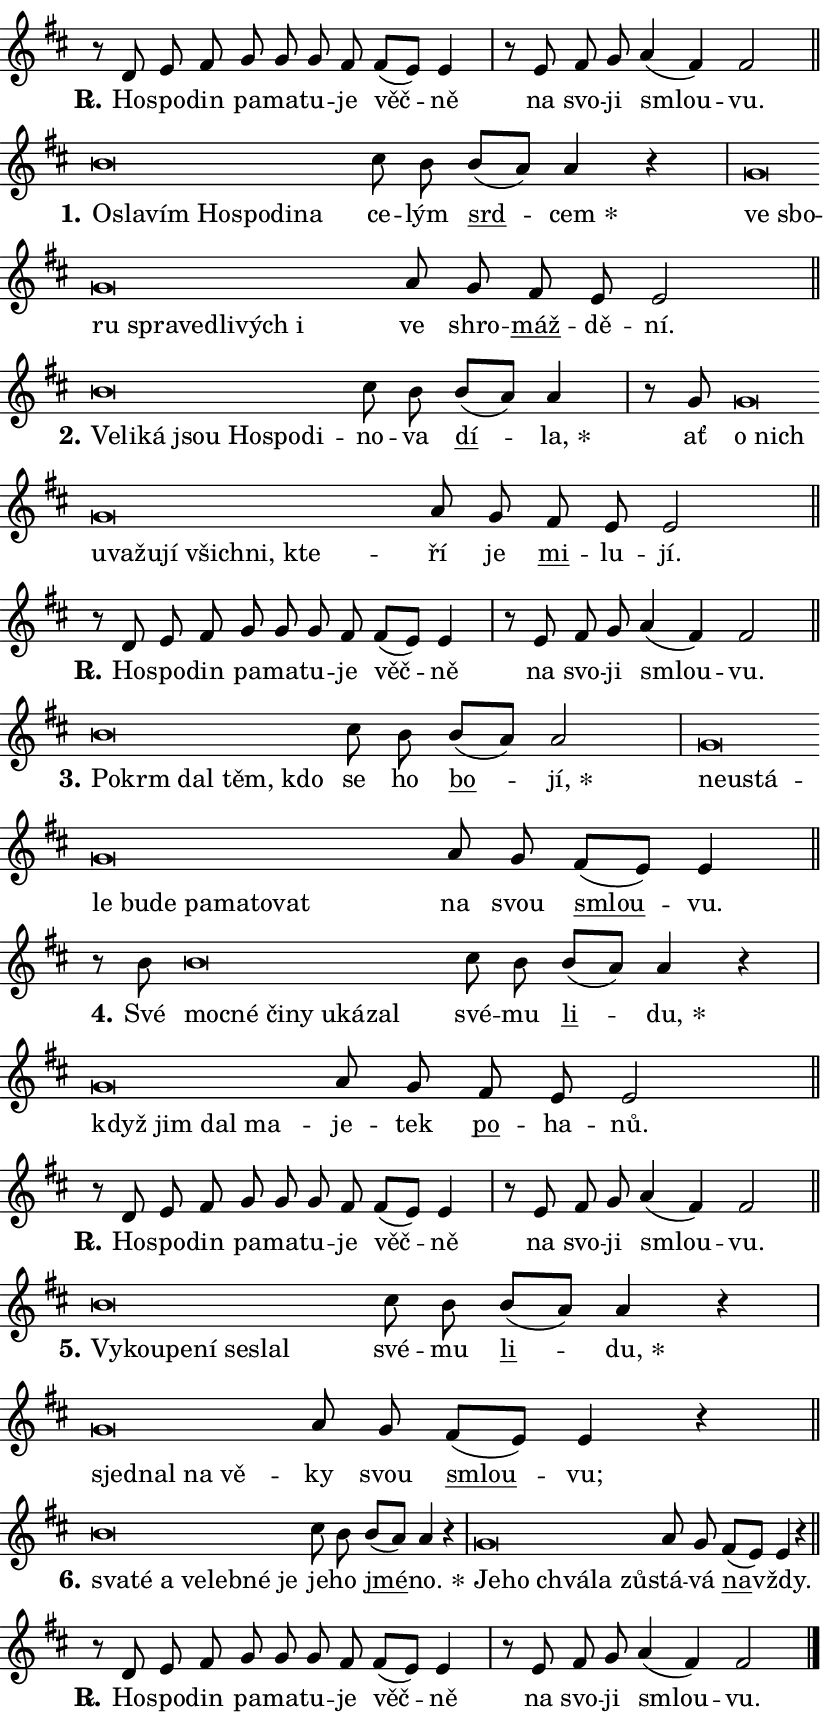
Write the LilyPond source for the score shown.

\version "2.24.0"
\header { tagline = "" }
\paper {
  indent = 0\cm
  top-margin = 0\cm
  right-margin = 0.13\cm % to fit lyric hyphens
  bottom-margin = 0\cm
  left-margin = 0\cm
  paper-width = 14\cm
  page-breaking = #ly:one-page-breaking
  system-system-spacing.basic-distance = #11
  score-system-spacing.basic-distance = #11
  ragged-last = ##f
}


%% Author: Thomas Morley
%% https://lists.gnu.org/archive/html/lilypond-user/2020-05/msg00002.html
#(define (line-position grob)
"Returns position of @var[grob} in current system:
   @code{'start}, if at first time-step
   @code{'end}, if at last time-step
   @code{'middle} otherwise
"
  (let* ((col (ly:item-get-column grob))
         (ln (ly:grob-object col 'left-neighbor))
         (rn (ly:grob-object col 'right-neighbor))
         (col-to-check-left (if (ly:grob? ln) ln col))
         (col-to-check-right (if (ly:grob? rn) rn col))
         (break-dir-left
           (and
             (ly:grob-property col-to-check-left 'non-musical #f)
             (ly:item-break-dir col-to-check-left)))
         (break-dir-right
           (and
             (ly:grob-property col-to-check-right 'non-musical #f)
             (ly:item-break-dir col-to-check-right))))
        (cond ((eqv? 1 break-dir-left) 'start)
              ((eqv? -1 break-dir-right) 'end)
              (else 'middle))))

#(define (tranparent-at-line-position vctor)
  (lambda (grob)
  "Relying on @code{line-position} select the relevant enry from @var{vctor}.
Used to determine transparency,"
    (case (line-position grob)
      ((end) (not (vector-ref vctor 0)))
      ((middle) (not (vector-ref vctor 1)))
      ((start) (not (vector-ref vctor 2))))))

noteHeadBreakVisibility =
#(define-music-function (break-visibility)(vector?)
"Makes @code{NoteHead}s transparent relying on @var{break-visibility}"
#{
  \override NoteHead.transparent =
    #(tranparent-at-line-position break-visibility)
#})

#(define delete-ledgers-for-transparent-note-heads
  (lambda (grob)
    "Reads whether a @code{NoteHead} is transparent.
If so this @code{NoteHead} is removed from @code{'note-heads} from
@var{grob}, which is supposed to be @code{LedgerLineSpanner}.
As a result ledgers are not printed for this @code{NoteHead}"
    (let* ((nhds-array (ly:grob-object grob 'note-heads))
           (nhds-list
             (if (ly:grob-array? nhds-array)
                 (ly:grob-array->list nhds-array)
                 '()))
           ;; Relies on the transparent-property being done before
           ;; Staff.LedgerLineSpanner.after-line-breaking is executed.
           ;; This is fragile ...
           (to-keep
             (remove
               (lambda (nhd)
                 (ly:grob-property nhd 'transparent #f))
               nhds-list)))
      ;; TODO find a better method to iterate over grob-arrays, similiar
      ;; to filter/remove etc for lists
      ;; For now rebuilt from scratch
      (set! (ly:grob-object grob 'note-heads)  '())
      (for-each
        (lambda (nhd)
          (ly:pointer-group-interface::add-grob grob 'note-heads nhd))
        to-keep))))

squashNotes = {
  \override NoteHead.X-extent = #'(-0.2 . 0.2)
  \override NoteHead.Y-extent = #'(-0.75 . 0)
  \override NoteHead.stencil =
    #(lambda (grob)
       (let ((pos (ly:grob-property grob 'staff-position)))
         (begin
           (if (< pos -7) (display "ERROR: Lower brevis then expected\n") (display ""))
           (if (<= pos -6) ly:text-interface::print ly:note-head::print))))
}
unSquashNotes = {
  \revert NoteHead.X-extent
  \revert NoteHead.Y-extent
  \revert NoteHead.stencil
}

hideNotes = \noteHeadBreakVisibility #begin-of-line-visible
unHideNotes = \noteHeadBreakVisibility #all-visible

% work-around for resetting accidentals
% https://lilypond.org/doc/v2.23/Documentation/notation/displaying-rhythms#unmetered-music
cadenzaMeasure = {
  \cadenzaOff
  \partial 1024 s1024
  \cadenzaOn
}

#(define-markup-command (accent layout props text) (markup?)
  "Underline accented syllable"
  (interpret-markup layout props
    #{\markup \override #'(offset . 4.3) \underline { #text }#}))

responsum = \markup \concat {
  "R" \hspace #-1.05 \path #0.1 #'((moveto 0 0.07) (lineto 0.9 0.8)) \hspace #0.05 "."
}

spaceSize = #0.6828661417322834 % exact space size for TeX Gyre Schola

\layout {
  \context {
    \Staff
    \remove "Time_signature_engraver"
    \override LedgerLineSpanner.after-line-breaking = #delete-ledgers-for-transparent-note-heads
  }
  \context {
    \Lyrics {
      \override LyricSpace.minimum-distance = \spaceSize
      \override LyricText.font-name = #"TeX Gyre Schola"
      \override LyricText.font-size = 1
      \override StanzaNumber.font-name = #"TeX Gyre Schola Bold"
      \override StanzaNumber.font-size = 1
    }
  }
  \context {
    \Score 
    \override NoteHead.text =
      #(lambda (grob) 
        (let ((pos (ly:grob-property grob 'staff-position)))
          #{\markup {
            \combine
              \halign #-0.55 \raise #(if (= pos -6) 0 0.5) \override #'(thickness . 2) \draw-line #'(3.2 . 0)
              \musicglyph "noteheads.sM1"
          }#}))
  }
}

% magnetic-lyrics.ily
%
%   written by
%     Jean Abou Samra <jean@abou-samra.fr>
%     Werner Lemberg <wl@gnu.org>
%
%   adapted by
%     Jiri Hon <jiri.hon@gmail.com>
%
% Version 2022-Apr-15

% https://www.mail-archive.com/lilypond-user@gnu.org/msg149350.html

#(define (Left_hyphen_pointer_engraver context)
   "Collect syllable-hyphen-syllable occurrences in lyrics and store
them in properties.  This engraver only looks to the left.  For
example, if the lyrics input is @code{foo -- bar}, it does the
following.

@itemize @bullet
@item
Set the @code{text} property of the @code{LyricHyphen} grob between
@q{foo} and @q{bar} to @code{foo}.

@item
Set the @code{left-hyphen} property of the @code{LyricText} grob with
text @q{foo} to the @code{LyricHyphen} grob between @q{foo} and
@q{bar}.
@end itemize

Use this auxiliary engraver in combination with the
@code{lyric-@/text::@/apply-@/magnetic-@/offset!} hook."
   (let ((hyphen #f)
         (text #f))
     (make-engraver
      (acknowledgers
       ((lyric-syllable-interface engraver grob source-engraver)
        (set! text grob)))
      (end-acknowledgers
       ((lyric-hyphen-interface engraver grob source-engraver)
        ;(when (not (grob::has-interface grob 'lyric-space-interface))
          (set! hyphen grob)));)
      ((stop-translation-timestep engraver)
       (when (and text hyphen)
         (ly:grob-set-object! text 'left-hyphen hyphen))
       (set! text #f)
       (set! hyphen #f)))))

#(define (lyric-text::apply-magnetic-offset! grob)
   "If the space between two syllables is less than the value in
property @code{LyricText@/.details@/.squash-threshold}, move the right
syllable to the left so that it gets concatenated with the left
syllable.

Use this function as a hook for
@code{LyricText@/.after-@/line-@/breaking} if the
@code{Left_@/hyphen_@/pointer_@/engraver} is active."
   (let ((hyphen (ly:grob-object grob 'left-hyphen #f)))
     (when hyphen
       (let ((left-text (ly:spanner-bound hyphen LEFT)))
         (when (grob::has-interface left-text 'lyric-syllable-interface)
           (let* ((common (ly:grob-common-refpoint grob left-text X))
                  (this-x-ext (ly:grob-extent grob common X))
                  (left-x-ext
                   (begin
                     ;; Trigger magnetism for left-text.
                     (ly:grob-property left-text 'after-line-breaking)
                     (ly:grob-extent left-text common X)))
                  ;; `delta` is the gap width between two syllables.
                  (delta (- (interval-start this-x-ext)
                            (interval-end left-x-ext)))
                  (details (ly:grob-property grob 'details))
                  (threshold (assoc-get 'squash-threshold details 0.2)))
             (when (< delta threshold)
               (let* (;; We have to manipulate the input text so that
                      ;; ligatures crossing syllable boundaries are not
                      ;; disabled.  For languages based on the Latin
                      ;; script this is essentially a beautification.
                      ;; However, for non-Western scripts it can be a
                      ;; necessity.
                      (lt (ly:grob-property left-text 'text))
                      (rt (ly:grob-property grob 'text))
                      (is-space (grob::has-interface hyphen 'lyric-space-interface))
                      (space (if is-space " " ""))
                      (extra-delta (if is-space spaceSize 0))
                      ;; Append new syllable.
                      (ltrt-space (if (and (string? lt) (string? rt))
                                (string-append lt space rt)
                                (make-concat-markup (list lt space rt))))
                      ;; Right-align `ltrt` to the right side.
                      (ltrt-space-markup (grob-interpret-markup
                               grob
                               (make-translate-markup
                                (cons (interval-length this-x-ext) 0)
                                (make-right-align-markup ltrt-space)))))
                 (begin
                   ;; Don't print `left-text`.
                   (ly:grob-set-property! left-text 'stencil #f)
                   ;; Set text and stencil (which holds all collected
                   ;; syllables so far) and shift it to the left.
                   (ly:grob-set-property! grob 'text ltrt-space)
                   (ly:grob-set-property! grob 'stencil ltrt-space-markup)
                   (ly:grob-translate-axis! grob (- (- delta extra-delta)) X))))))))))


#(define (lyric-hyphen::displace-bounds-first grob)
   ;; Make very sure this callback isn't triggered too early.
   (let ((left (ly:spanner-bound grob LEFT))
         (right (ly:spanner-bound grob RIGHT)))
     (ly:grob-property left 'after-line-breaking)
     (ly:grob-property right 'after-line-breaking)
     (ly:lyric-hyphen::print grob)))

squashThreshold = #0.4

\layout {
  \context {
    \Lyrics
    \consists #Left_hyphen_pointer_engraver
    \override LyricText.after-line-breaking =
      #lyric-text::apply-magnetic-offset!
    \override LyricHyphen.stencil = #lyric-hyphen::displace-bounds-first
    \override LyricText.details.squash-threshold = \squashThreshold
    \override LyricHyphen.minimum-distance = 0
    \override LyricHyphen.minimum-length = \squashThreshold
  }
}

squashText = \override LyricText.details.squash-threshold = 9999
unSquashText = \override LyricText.details.squash-threshold = \squashThreshold

leftText = \override LyricText.self-alignment-X = #LEFT
unLeftText = \revert LyricText.self-alignment-X

starOffset = #(lambda (grob) 
                (let ((x_offset (ly:self-alignment-interface::aligned-on-x-parent grob)))
                  (if (= x_offset 0) 0 (+ x_offset 1.2))))

star = #(define-music-function (syllable)(string?)
"Append star separator at the end of a syllable"
#{
  \once \override LyricText.X-offset = #starOffset
  \lyricmode { \markup {
    #syllable
    \override #'((font-name . "TeX Gyre Schola Bold")) \hspace #0.2 \lower #0.65 \larger "*"
  } }
#})

starAccent = #(define-music-function (syllable)(string?)
"Append star separator at the end of a syllable and make accent"
#{
  \once \override LyricText.X-offset = #starOffset
  \lyricmode { \markup {
    \accent #syllable
    \override #'((font-name . "TeX Gyre Schola Bold")) \hspace #0.2 \lower #0.65 \larger "*"
  } }
#})

breath = #(define-music-function (syllable)(string?)
"Append breathing indicator at the end of a syllable"
#{
  \lyricmode { \markup { #syllable "+" } }
#})

optionalBreath = #(define-music-function (syllable)(string?)
"Append optional breathing indicator at the end of a syllable"
#{
  \lyricmode { \markup { #syllable "(+)" } }
#})


\score {
    <<
        \new Voice = "melody" { \cadenzaOn \key d \major \relative { r8 d' e fis g g g fis \bar "" fis[( e)] e4 \cadenzaMeasure \bar "|" r8 e fis g \bar "" a4( fis) fis2 \cadenzaMeasure \bar "||" \break } }
        \new Lyrics \lyricsto "melody" { \lyricmode { \set stanza = \responsum
Ho -- spo -- din pa -- ma -- tu -- je věč -- ně na svo -- ji smlou -- vu. } }
    >>
    \layout {}
}

\score {
    <<
        \new Voice = "melody" { \cadenzaOn \key d \major \relative { \squashNotes b'\breve*1/16 \hideNotes \breve*1/16 \bar "" \breve*1/16 \bar "" \breve*1/16 \bar "" \breve*1/16 \bar "" \breve*1/16 \breve*1/16 \bar "" \unHideNotes \unSquashNotes cis8 b \bar "" b[( a)] a4 r \cadenzaMeasure \bar "|" \squashNotes g\breve*1/16 \hideNotes \breve*1/16 \bar "" \breve*1/16 \bar "" \breve*1/16 \bar "" \breve*1/16 \bar "" \breve*1/16 \bar "" \breve*1/16 \breve*1/16 \bar "" \unHideNotes \unSquashNotes a8 g \bar "" fis e e2 \cadenzaMeasure \bar "||" \break } }
        \new Lyrics \lyricsto "melody" { \lyricmode { \set stanza = "1."
\leftText O -- \squashText sla -- vím Ho -- spo -- di -- na \unLeftText \unSquashText ce -- lým \markup \accent srd -- \star cem \leftText ve \squashText sbo -- ru spra -- ve -- dli -- vých i \unLeftText \unSquashText ve shro -- \markup \accent máž -- dě -- ní. } }
    >>
    \layout {}
}

\score {
    <<
        \new Voice = "melody" { \cadenzaOn \key d \major \relative { \squashNotes b'\breve*1/16 \hideNotes \breve*1/16 \bar "" \breve*1/16 \bar "" \breve*1/16 \bar "" \breve*1/16 \bar "" \breve*1/16 \breve*1/16 \bar "" \unHideNotes \unSquashNotes cis8 b \bar "" b[( a)] a4 \cadenzaMeasure \bar "|" r8 g \squashNotes g\breve*1/16 \hideNotes \breve*1/16 \bar "" \breve*1/16 \bar "" \breve*1/16 \bar "" \breve*1/16 \bar "" \breve*1/16 \bar "" \breve*1/16 \bar "" \breve*1/16 \breve*1/16 \bar "" \unHideNotes \unSquashNotes a8 g \bar "" fis e e2 \cadenzaMeasure \bar "||" \break } }
        \new Lyrics \lyricsto "melody" { \lyricmode { \set stanza = "2."
\leftText Ve -- \squashText li -- ká jsou Ho -- spo -- di -- \unLeftText \unSquashText no -- va \markup \accent dí -- \star la, ať \leftText o \squashText nich u -- va -- žu -- jí všich -- ni, kte -- \unLeftText \unSquashText ří je \markup \accent mi -- lu -- jí. } }
    >>
    \layout {}
}

\score {
    <<
        \new Voice = "melody" { \cadenzaOn \key d \major \relative { r8 d' e fis g g g fis \bar "" fis[( e)] e4 \cadenzaMeasure \bar "|" r8 e fis g \bar "" a4( fis) fis2 \cadenzaMeasure \bar "||" \break } }
        \new Lyrics \lyricsto "melody" { \lyricmode { \set stanza = \responsum
Ho -- spo -- din pa -- ma -- tu -- je věč -- ně na svo -- ji smlou -- vu. } }
    >>
    \layout {}
}

\score {
    <<
        \new Voice = "melody" { \cadenzaOn \key d \major \relative { \squashNotes b'\breve*1/16 \hideNotes \breve*1/16 \bar "" \breve*1/16 \bar "" \breve*1/16 \breve*1/16 \bar "" \unHideNotes \unSquashNotes cis8 b \bar "" b[( a)] a2 \cadenzaMeasure \bar "|" \squashNotes g\breve*1/16 \hideNotes \breve*1/16 \bar "" \breve*1/16 \bar "" \breve*1/16 \bar "" \breve*1/16 \bar "" \breve*1/16 \bar "" \breve*1/16 \bar "" \breve*1/16 \bar "" \breve*1/16 \breve*1/16 \bar "" \unHideNotes \unSquashNotes a8 g \bar "" fis[( e)] e4 \cadenzaMeasure \bar "||" \break } }
        \new Lyrics \lyricsto "melody" { \lyricmode { \set stanza = "3."
\leftText Po -- \squashText krm dal těm, kdo \unLeftText \unSquashText se ho \markup \accent bo -- \star jí, \leftText ne -- \squashText u -- stá -- le bu -- de pa -- ma -- to -- vat \unLeftText \unSquashText na svou \markup \accent smlou -- vu. } }
    >>
    \layout {}
}

\score {
    <<
        \new Voice = "melody" { \cadenzaOn \key d \major \relative { r8 b' \squashNotes b\breve*1/16 \hideNotes \breve*1/16 \bar "" \breve*1/16 \bar "" \breve*1/16 \bar "" \breve*1/16 \bar "" \breve*1/16 \breve*1/16 \bar "" \unHideNotes \unSquashNotes cis8 b \bar "" b[( a)] a4 r \cadenzaMeasure \bar "|" \squashNotes g\breve*1/16 \hideNotes \breve*1/16 \bar "" \breve*1/16 \breve*1/16 \bar "" \unHideNotes \unSquashNotes a8 g \bar "" fis e e2 \cadenzaMeasure \bar "||" \break } }
        \new Lyrics \lyricsto "melody" { \lyricmode { \set stanza = "4."
Své \leftText moc -- \squashText né či -- ny u -- ká -- zal \unLeftText \unSquashText své -- mu \markup \accent li -- \star du, \leftText když \squashText jim dal ma -- \unLeftText \unSquashText je -- tek \markup \accent po -- ha -- nů. } }
    >>
    \layout {}
}

\score {
    <<
        \new Voice = "melody" { \cadenzaOn \key d \major \relative { r8 d' e fis g g g fis \bar "" fis[( e)] e4 \cadenzaMeasure \bar "|" r8 e fis g \bar "" a4( fis) fis2 \cadenzaMeasure \bar "||" \break } }
        \new Lyrics \lyricsto "melody" { \lyricmode { \set stanza = \responsum
Ho -- spo -- din pa -- ma -- tu -- je věč -- ně na svo -- ji smlou -- vu. } }
    >>
    \layout {}
}

\score {
    <<
        \new Voice = "melody" { \cadenzaOn \key d \major \relative { \squashNotes b'\breve*1/16 \hideNotes \breve*1/16 \bar "" \breve*1/16 \bar "" \breve*1/16 \bar "" \breve*1/16 \breve*1/16 \bar "" \unHideNotes \unSquashNotes cis8 b \bar "" b[( a)] a4 r \cadenzaMeasure \bar "|" \squashNotes g\breve*1/16 \hideNotes \breve*1/16 \bar "" \breve*1/16 \breve*1/16 \bar "" \unHideNotes \unSquashNotes a8 g \bar "" fis[( e)] e4 r \cadenzaMeasure \bar "||" \break } }
        \new Lyrics \lyricsto "melody" { \lyricmode { \set stanza = "5."
\leftText Vy -- \squashText kou -- pe -- ní se -- slal \unLeftText \unSquashText své -- mu \markup \accent li -- \star du, \leftText sjed -- \squashText nal na vě -- \unLeftText \unSquashText ky svou \markup \accent smlou -- vu; } }
    >>
    \layout {}
}

\score {
    <<
        \new Voice = "melody" { \cadenzaOn \key d \major \relative { \squashNotes b'\breve*1/16 \hideNotes \breve*1/16 \bar "" \breve*1/16 \bar "" \breve*1/16 \bar "" \breve*1/16 \bar "" \breve*1/16 \breve*1/16 \bar "" \unHideNotes \unSquashNotes cis8 b \bar "" b[( a)] a4 r \cadenzaMeasure \bar "|" \squashNotes g\breve*1/16 \hideNotes \breve*1/16 \bar "" \breve*1/16 \bar "" \breve*1/16 \breve*1/16 \bar "" \unHideNotes \unSquashNotes a8 g \bar "" fis[( e)] e4 r \cadenzaMeasure \bar "||" \break } }
        \new Lyrics \lyricsto "melody" { \lyricmode { \set stanza = "6."
\leftText sva -- \squashText té a ve -- leb -- né je \unLeftText \unSquashText je -- ho \markup \accent jmé -- \star no. \leftText Je -- \squashText ho chvá -- la zů -- \unLeftText \unSquashText stá -- vá \markup \accent na -- vždy. } }
    >>
    \layout {}
}

\score {
    <<
        \new Voice = "melody" { \cadenzaOn \key d \major \relative { r8 d' e fis g g g fis \bar "" fis[( e)] e4 \cadenzaMeasure \bar "|" r8 e fis g \bar "" a4( fis) fis2 \cadenzaMeasure \bar "||" \break } \bar "|." }
        \new Lyrics \lyricsto "melody" { \lyricmode { \set stanza = \responsum
Ho -- spo -- din pa -- ma -- tu -- je věč -- ně na svo -- ji smlou -- vu. } }
    >>
    \layout {}
}
